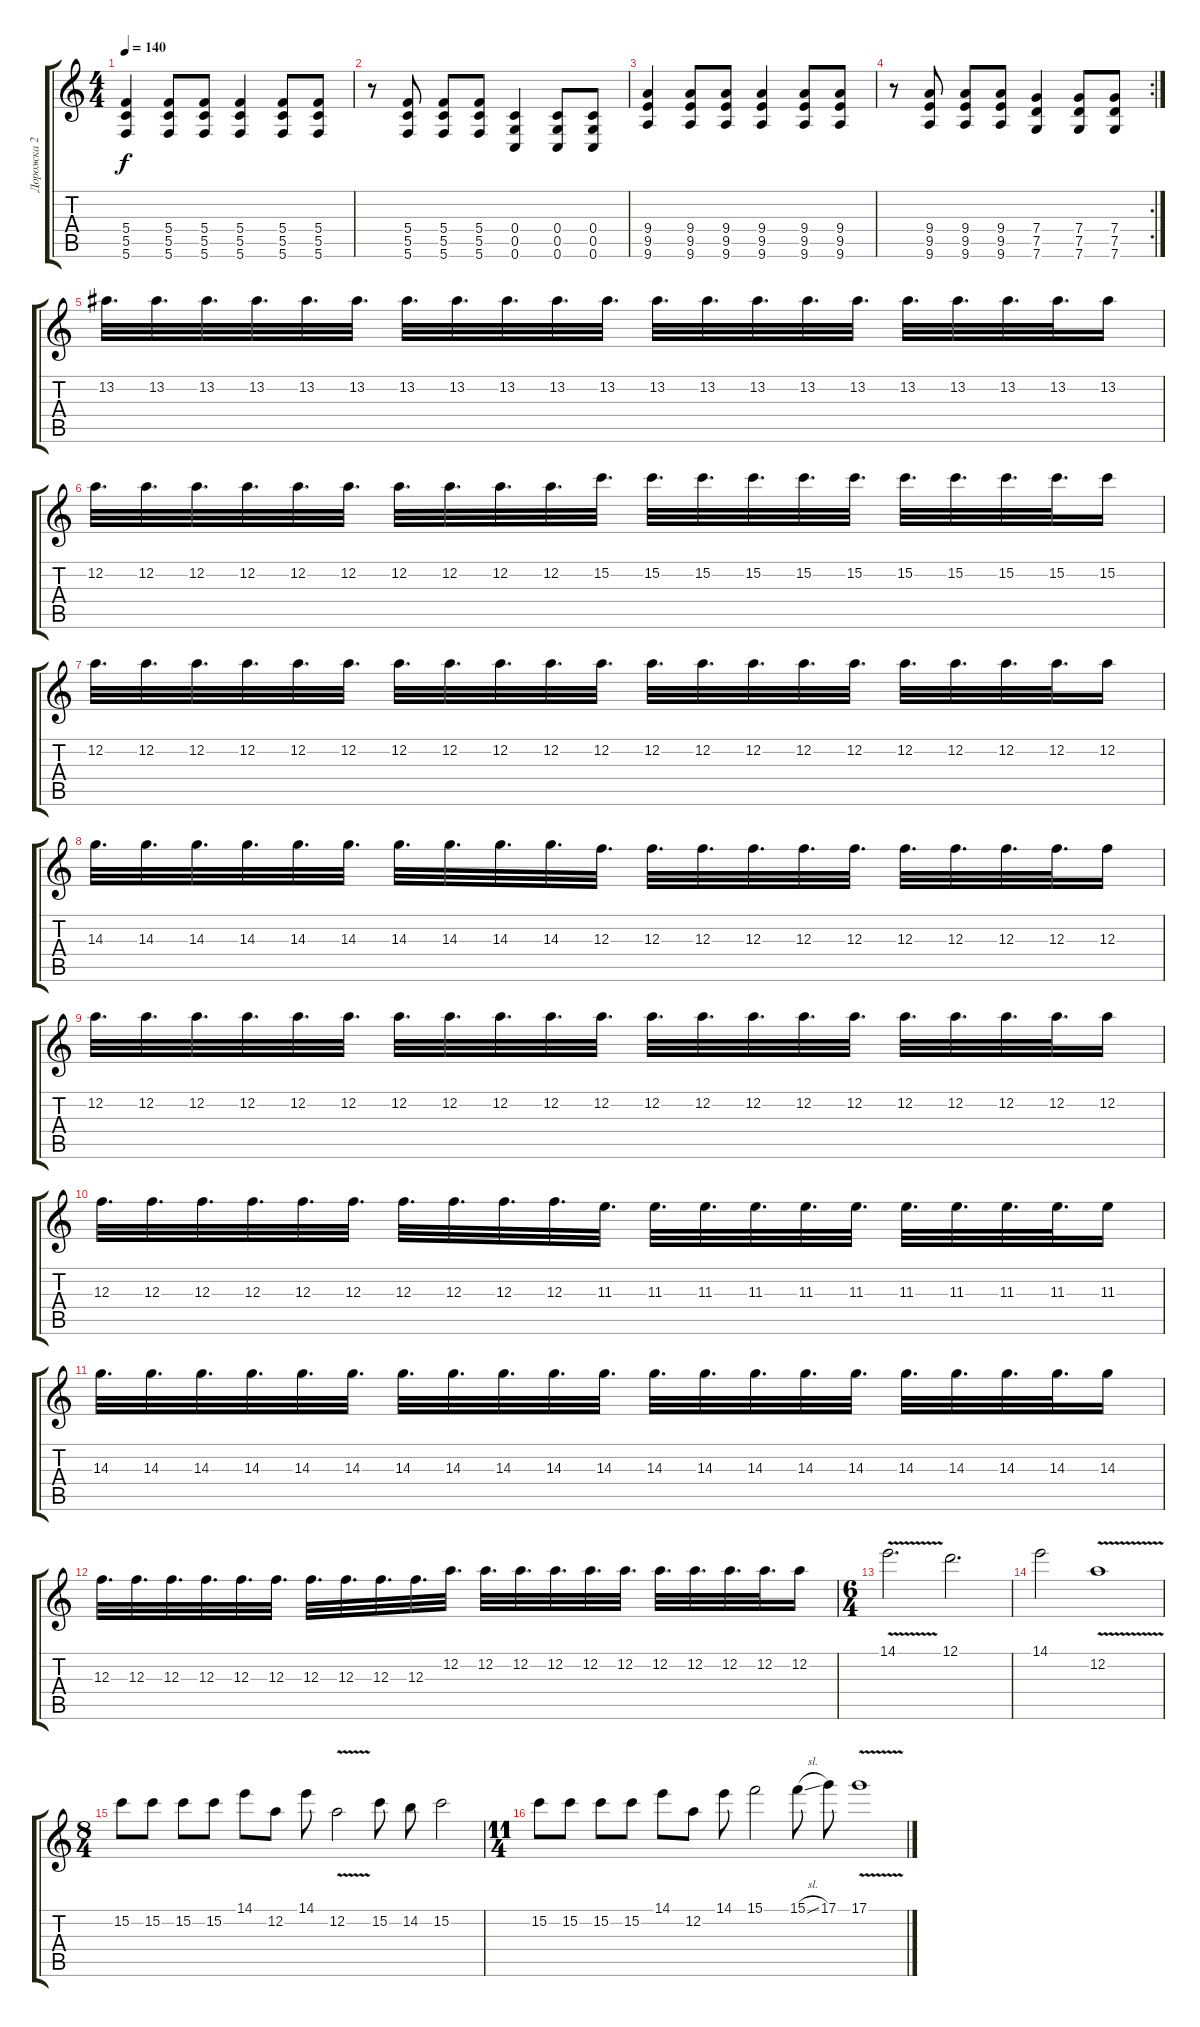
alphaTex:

\track ("Дорожка 2" "Дорожка 2") {instrument distortionguitar}
\staff {score tabs}
\tuning (D4 A3 F3 C3 G2 C2) {hide}
\ts (4 4)
\tempo 140
\clef g2
\ks c
(5.4 5.5 5.6).4{dy f} (5.4 5.5 5.6).8 (5.4 5.5 5.6).8 (5.4 5.5 5.6).4 (5.4 5.5 5.6).8 (5.4 5.5 5.6).8 |
r.8 (5.4 5.5 5.6).8 (5.4 5.5 5.6).8 (5.4 5.5 5.6).8 (0.4 0.5 0.6).4 (0.4 0.5 0.6).8 (0.4 0.5 0.6).8 |
(9.4 9.5 9.6).4 (9.4 9.5 9.6).8 (9.4 9.5 9.6).8 (9.4 9.5 9.6).4 (9.4 9.5 9.6).8 (9.4 9.5 9.6).8 |
\rc 2
r.8 (9.4 9.5 9.6).8 (9.4 9.5 9.6).8 (9.4 9.5 9.6).8 (7.4 7.5 7.6).4 (7.4 7.5 7.6).8 (7.4 7.5 7.6).8 |
13.2.32{d} 13.2.32{d} 13.2.32{d} 13.2.32{d} 13.2.32{d} 13.2.32{d} 13.2.32{d} 13.2.32{d} 13.2.32{d} 13.2.32{d} 13.2.32{d} 13.2.32{d} 13.2.32{d} 13.2.32{d} 13.2.32{d} 13.2.32{d} 13.2.32{d} 13.2.32{d} 13.2.32{d} 13.2.32{d} 13.2.16 |
12.2.32{d} 12.2.32{d} 12.2.32{d} 12.2.32{d} 12.2.32{d} 12.2.32{d} 12.2.32{d} 12.2.32{d} 12.2.32{d} 12.2.32{d} 15.2.32{d} 15.2.32{d} 15.2.32{d} 15.2.32{d} 15.2.32{d} 15.2.32{d} 15.2.32{d} 15.2.32{d} 15.2.32{d} 15.2.32{d} 15.2.16 |
12.2.32{d} 12.2.32{d} 12.2.32{d} 12.2.32{d} 12.2.32{d} 12.2.32{d} 12.2.32{d} 12.2.32{d} 12.2.32{d} 12.2.32{d} 12.2.32{d} 12.2.32{d} 12.2.32{d} 12.2.32{d} 12.2.32{d} 12.2.32{d} 12.2.32{d} 12.2.32{d} 12.2.32{d} 12.2.32{d} 12.2.16 |
14.3.32{d} 14.3.32{d} 14.3.32{d} 14.3.32{d} 14.3.32{d} 14.3.32{d} 14.3.32{d} 14.3.32{d} 14.3.32{d} 14.3.32{d} 12.3.32{d} 12.3.32{d} 12.3.32{d} 12.3.32{d} 12.3.32{d} 12.3.32{d} 12.3.32{d} 12.3.32{d} 12.3.32{d} 12.3.32{d} 12.3.16 |
12.2.32{d} 12.2.32{d} 12.2.32{d} 12.2.32{d} 12.2.32{d} 12.2.32{d} 12.2.32{d} 12.2.32{d} 12.2.32{d} 12.2.32{d} 12.2.32{d} 12.2.32{d} 12.2.32{d} 12.2.32{d} 12.2.32{d} 12.2.32{d} 12.2.32{d} 12.2.32{d} 12.2.32{d} 12.2.32{d} 12.2.16 |
12.3.32{d} 12.3.32{d} 12.3.32{d} 12.3.32{d} 12.3.32{d} 12.3.32{d} 12.3.32{d} 12.3.32{d} 12.3.32{d} 12.3.32{d} 11.3.32{d} 11.3.32{d} 11.3.32{d} 11.3.32{d} 11.3.32{d} 11.3.32{d} 11.3.32{d} 11.3.32{d} 11.3.32{d} 11.3.32{d} 11.3.16 |
14.3.32{d} 14.3.32{d} 14.3.32{d} 14.3.32{d} 14.3.32{d} 14.3.32{d} 14.3.32{d} 14.3.32{d} 14.3.32{d} 14.3.32{d} 14.3.32{d} 14.3.32{d} 14.3.32{d} 14.3.32{d} 14.3.32{d} 14.3.32{d} 14.3.32{d} 14.3.32{d} 14.3.32{d} 14.3.32{d} 14.3.16 |
12.3.32{d} 12.3.32{d} 12.3.32{d} 12.3.32{d} 12.3.32{d} 12.3.32{d} 12.3.32{d} 12.3.32{d} 12.3.32{d} 12.3.32{d} 12.2.32{d} 12.2.32{d} 12.2.32{d} 12.2.32{d} 12.2.32{d} 12.2.32{d} 12.2.32{d} 12.2.32{d} 12.2.32{d} 12.2.32{d} 12.2.16 |
\ts (6 4)
14.1{v}.2{d} 12.1.2{d} |
14.1.2 12.2{v}.1 |
\ts (8 4)
15.2.8 15.2.8 15.2.8 15.2.8 14.1.8 12.2.8 14.1.8 12.2{v}.2 15.2.8 14.2.8 15.2.2 |
\ts (11 4)
15.2.8 15.2.8 15.2.8 15.2.8 14.1.8 12.2.8 14.1.8 15.1.2 15.1{sl}.8 17.1.8 17.1{v}.1
